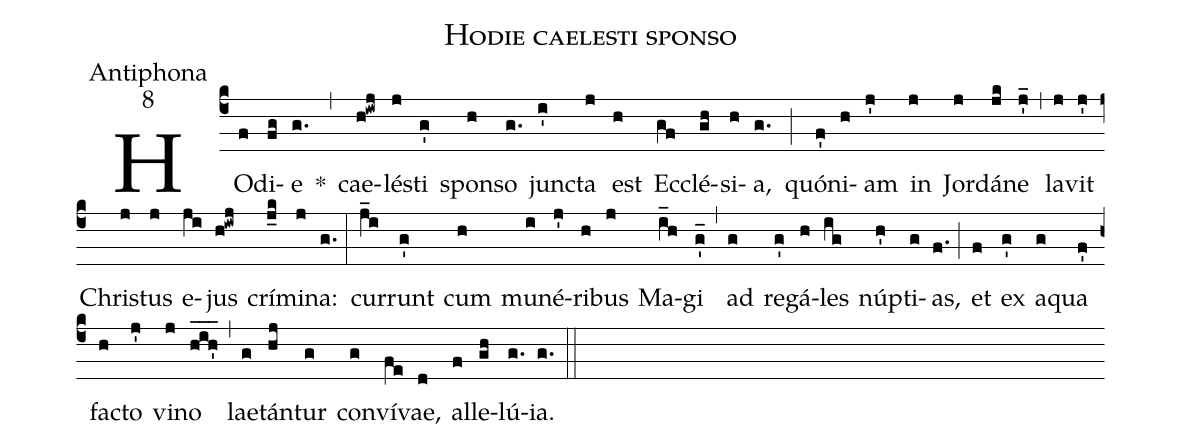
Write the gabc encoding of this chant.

name:Hodie caelesti sponso;
office-part:Antiphona;
mode:8;
%%
(c4) HO(f)di(fg)e(g.) *(,) cae(h!iwj)lé(j)sti(g') spon(h)so(g.) jun(i')cta(j) est(h) Ec(gf)clé(gh)si(h)a,(g.) (;) quó(f')ni(h)am(j') in(j) Jor(j)dá(jk)ne(j'_) (,) la(j)vit(j') Chri(j)stus(j) e(ji)jus(h!iwj) crí(j_k)mi(j)na:(g.) (:) cur(j_i)runt(g') cum(h) mu(i)né(j')ri(h)bus(j) Ma(i_h)gi(g'_) (,) ad(g) re(g')gá(h)les(ig) núp(h')ti(g)as,(f.) (;) et(f) ex(g') a(g)qua(f') fa(h)cto(j') vi(j)no(hih'___) (,) lae(g)tán(hj)tur(g) con(g)ví(fe)vae,(d) al(f)le(gh)lú(g.)ia.(g.) (::)
